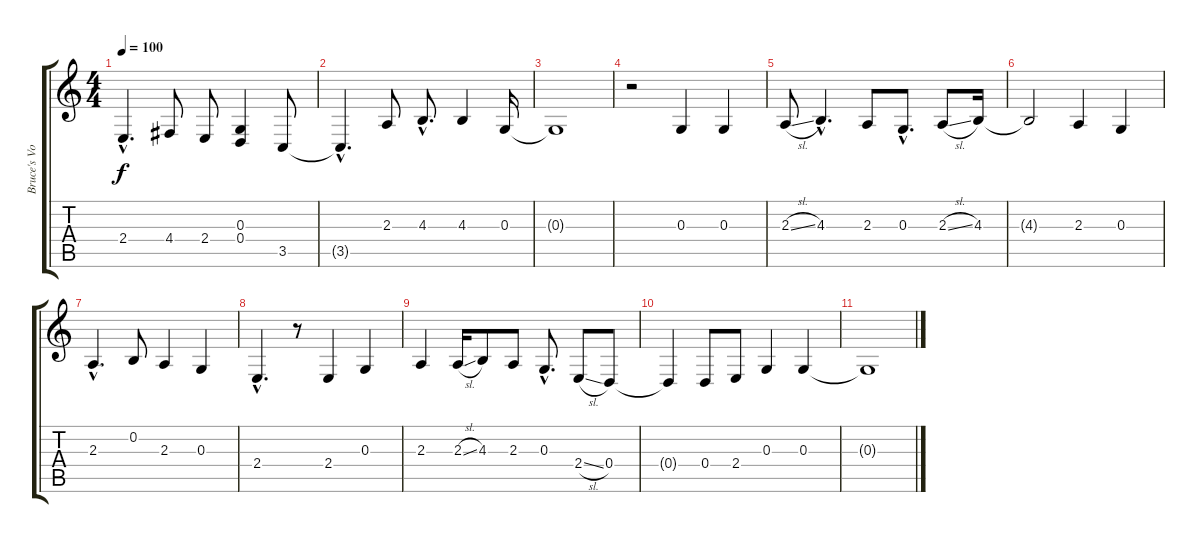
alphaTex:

\track ("Bruce's Vocal" "Bruce's Vo") {instrument viola}
\staff {score tabs}
\tuning (E4 B3 G3 D3 A2 E2) {hide}
\ts (4 4)
\tempo 100
\clef g2
\ks c
2.4{hac}.4{d dy f} 4.4.8 2.4.8 (0.3 0.4).4 3.5.8 |
3.5{hac t}.4{d} 2.3.8 4.3{hac}.8{d} 4.3.4 0.3.16 |
0.3{t}.1 |
r.2 0.3.4 0.3.4 |
2.3{sl}.8 4.3{hac}.4{d} 2.3.8 0.3{hac}.8{d} 2.3{sl}.8 4.3.16 |
4.3{t}.2 2.3.4 0.3.4 |
2.3{hac}.4{d} 0.2.8 2.3.4 0.3.4 |
2.4{hac}.4{d} r.8 2.4.4 0.3.4 |
2.3.4 2.3{sl}.16 4.3.8 2.3.8 0.3{hac}.8{d} 2.4{sl}.8 0.4.8 |
0.4{t}.4 0.4.8 2.4.8 0.3.4 0.3.4 |
0.3{t}.1
